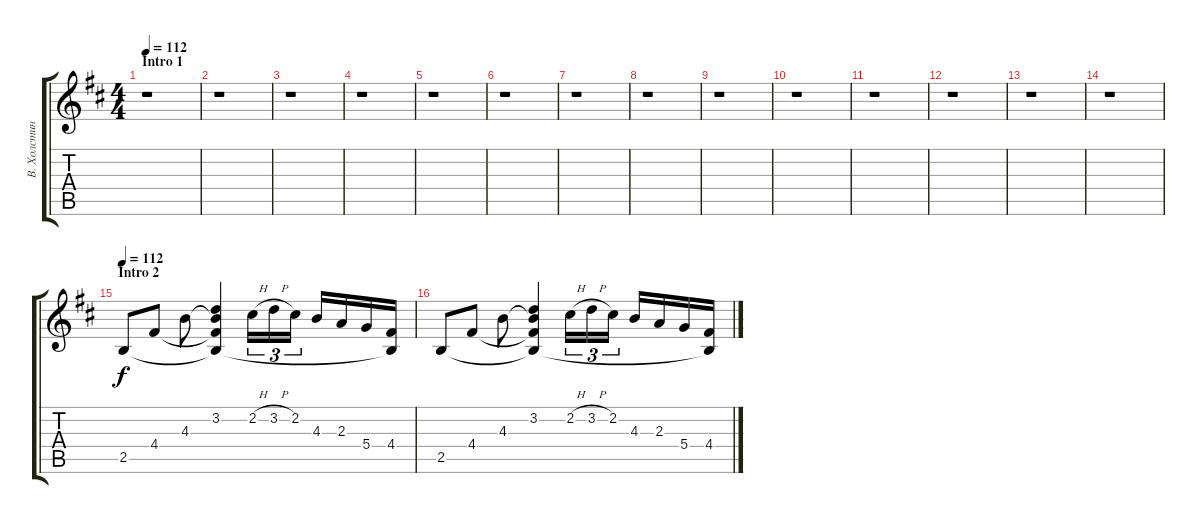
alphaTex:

\track ("В. Холстинин" "В. Холстин") {instrument overdrivenguitar}
\staff {score tabs}
\tuning (E4 B3 G3 D3 A2 E2) {hide}
\ts (4 4)
\section ("" "Intro 1")
\tempo 112
\tempo 78
\tempo 112
\clef g2
\ks d
r.1{dy f instrument overdrivenguitar} |
r.1 |
r.1 |
r.1 |
r.1 |
r.1 |
r.1 |
r.1 |
r.1 |
r.1 |
r.1 |
r.1 |
r.1 |
r.1 |
\section ("" "Intro 2")
\tempo 112
2.5.8 4.4.8 4.3.8 (3.2 4.3{t} 4.4{t} 2.5{t}).4 2.2{h}.16{tu (3 2)} 3.2{h}.16{tu (3 2)} 2.2.16{tu (3 2)} 4.3.16 2.3.16 5.4.16 (4.4 2.5{t}).16 |
2.5.8 4.4.8 4.3.8 (3.2 4.3{t} 4.4{t} 2.5{t}).4 2.2{h}.16{tu (3 2)} 3.2{h}.16{tu (3 2)} 2.2.16{tu (3 2)} 4.3.16 2.3.16 5.4.16 (4.4 2.5{t}).16
